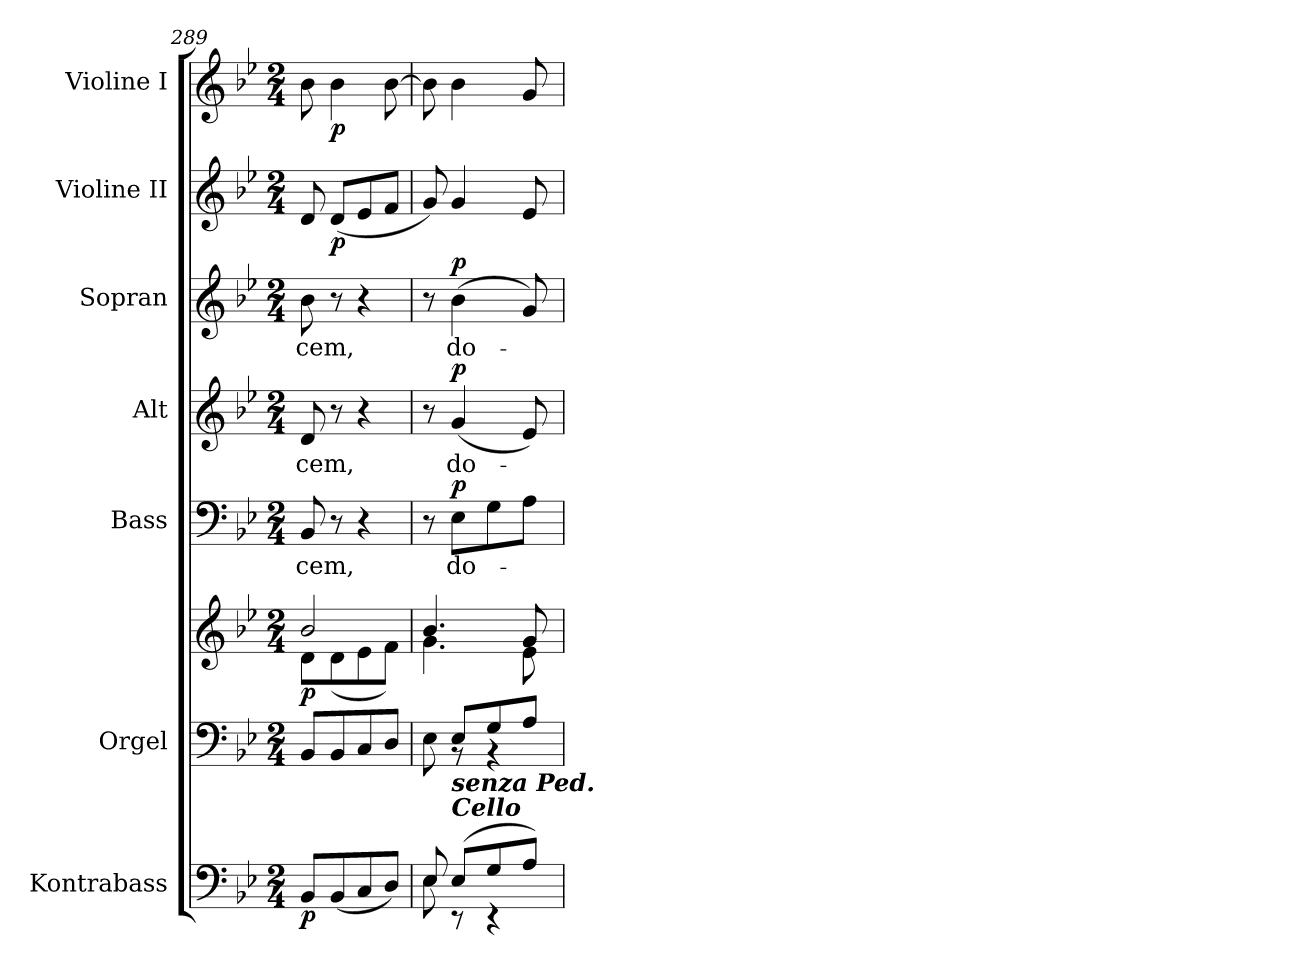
**kern	**dynam	**kern	**kern	**dynam	**kern	**text	**dynam	**kern	**text	**dynam	**kern	**text	**dynam	**kern	**dynam	**kern	**dynam
*part7	*part7	*part6	*part6	*part6	*part5	*part5	*part5	*part4	*part4	*part4	*part3	*part3	*part3	*part2	*part2	*part1	*part1
*staff8	*staff8	*staff7	*staff6	*staff6/7	*staff5	*staff5	*staff5	*staff4	*staff4	*staff4	*staff3	*staff3	*staff3	*staff2	*staff2	*staff1	*staff1
*I"Kontrabass	*	*I"Orgel	*	*	*I"Bass	*	*	*I"Alt	*	*	*I"Sopran	*	*	*I"Violine II	*	*I"Violine I	*
*I'Kb.	*	*I'Org.	*	*	*I'B	*	*	*I'A	*	*	*I'S	*	*	*I'Vl. II	*	*I'Vl. I	*
*clefF4	*	*clefF4	*clefG2	*	*clefF4	*	*	*clefG2	*	*	*clefG2	*	*	*clefG2	*	*clefG2	*
*ITrd7c12	*	*	*	*	*	*	*	*	*	*	*	*	*	*	*	*	*
*k[b-e-]	*	*k[b-e-]	*k[b-e-]	*	*k[b-e-]	*	*	*k[b-e-]	*	*	*k[b-e-]	*	*	*k[b-e-]	*	*k[b-e-]	*
*B-:	*	*B-:	*B-:	*	*B-:	*	*	*B-:	*	*	*B-:	*	*	*B-:	*	*B-:	*
*M2/4	*	*M2/4	*M2/4	*	*M2/4	*	*	*M2/4	*	*	*M2/4	*	*	*M2/4	*	*M2/4	*
=289	=289	=289	=289	=289	=289	=289	=289	=289	=289	=289	=289	=289	=289	=289	=289	=289	=289
*	*	*	*^	*	*	*	*	*	*	*	*	*	*	*	*	*	*
!	!LO:DY:b	!	!	!	!LO:DY:b	!	!LO:LY:b	!	!	!LO:LY:b	!	!	!LO:LY:b	!	!	!	!	!
8BBB-/L	p	8BB-/L	2b-/	8d\L	p	8BB-/	-cem,	.	8d/	-cem,	.	8b-\	-cem,	.	8d/	.	8b-\	.
!	!	!	!	!	!	!	!	!	!	!	!	!	!	!	!	!LO:DY:b	!	!LO:DY:b
(<8BBB-/	.	8BB-/	.	(>8d\	.	8r	.	.	8r	.	.	8r	.	.	(<8d/L	p	4b-\	p
8CC/	.	8C/	.	8e-\	.	4r	.	.	4r	.	.	4r	.	.	8e-/	.	.	.
8DD/J)	.	8D/J	.	8f\J)	.	.	.	.	.	.	.	.	.	.	8f/J	.	[8b-\	.
!!LO:PB:g=z
=290	=290	=290	=290	=290	=290	=290	=290	=290	=290	=290	=290	=290	=290	=290	=290	=290	=290	=290
*^	*	*^	*	*	*	*	*	*	*	*	*	*	*	*	*	*	*	*
8EE-/	8EE-\	.	8ryy	8E-\	4.b-/	4.g\	.	8r	.	.	8r	.	.	8r	.	.	8g/)	.	8b-\]	.
!	!	!	!LO:TX:b:Bi:t=senza Ped.	!	!	!	!	!	!	!	!	!	!	!	!	!	!	!	!	!
!LO:TX:a:Bi:t=Cello	!	!	!	!	!	!	!	!	!	!	!	!	!	!	!	!	!	!	!	!
!	!	!	!	!	!	!	!	!	!LO:LY:b	!LO:DY:a	!	!LO:LY:b	!LO:DY:a	!	!LO:LY:b	!LO:DY:a	!	!	!	!
(<8EE-/L	8rEE	.	8E-/L	8rAA	.	.	.	8E-\L	do-	p	(<4g/	do-	p	(>4b-\	do-	p	4g/	.	4b-\	.
8GG/	4rEE	.	8G/	4rBB	.	.	.	8G\	.	.	.	.	.	.	.	.	.	.	.	.
8AA/J)	.	.	8A/J	.	8g/	8e-\	.	8A\J	.	.	8e-/)	.	.	8g/)	.	.	8e-/	.	8g/	.
*v	*v	*	*	*	*	*	*	*	*	*	*	*	*	*	*	*	*	*	*	*
*	*	*v	*v	*	*	*	*	*	*	*	*	*	*	*	*	*	*	*	*
*	*	*	*v	*v	*	*	*	*	*	*	*	*	*	*	*	*	*	*
=	=	=	=	=	=	=	=	=	=	=	=	=	=	=	=	=	=
*-	*-	*-	*-	*-	*-	*-	*-	*-	*-	*-	*-	*-	*-	*-	*-	*-	*-
